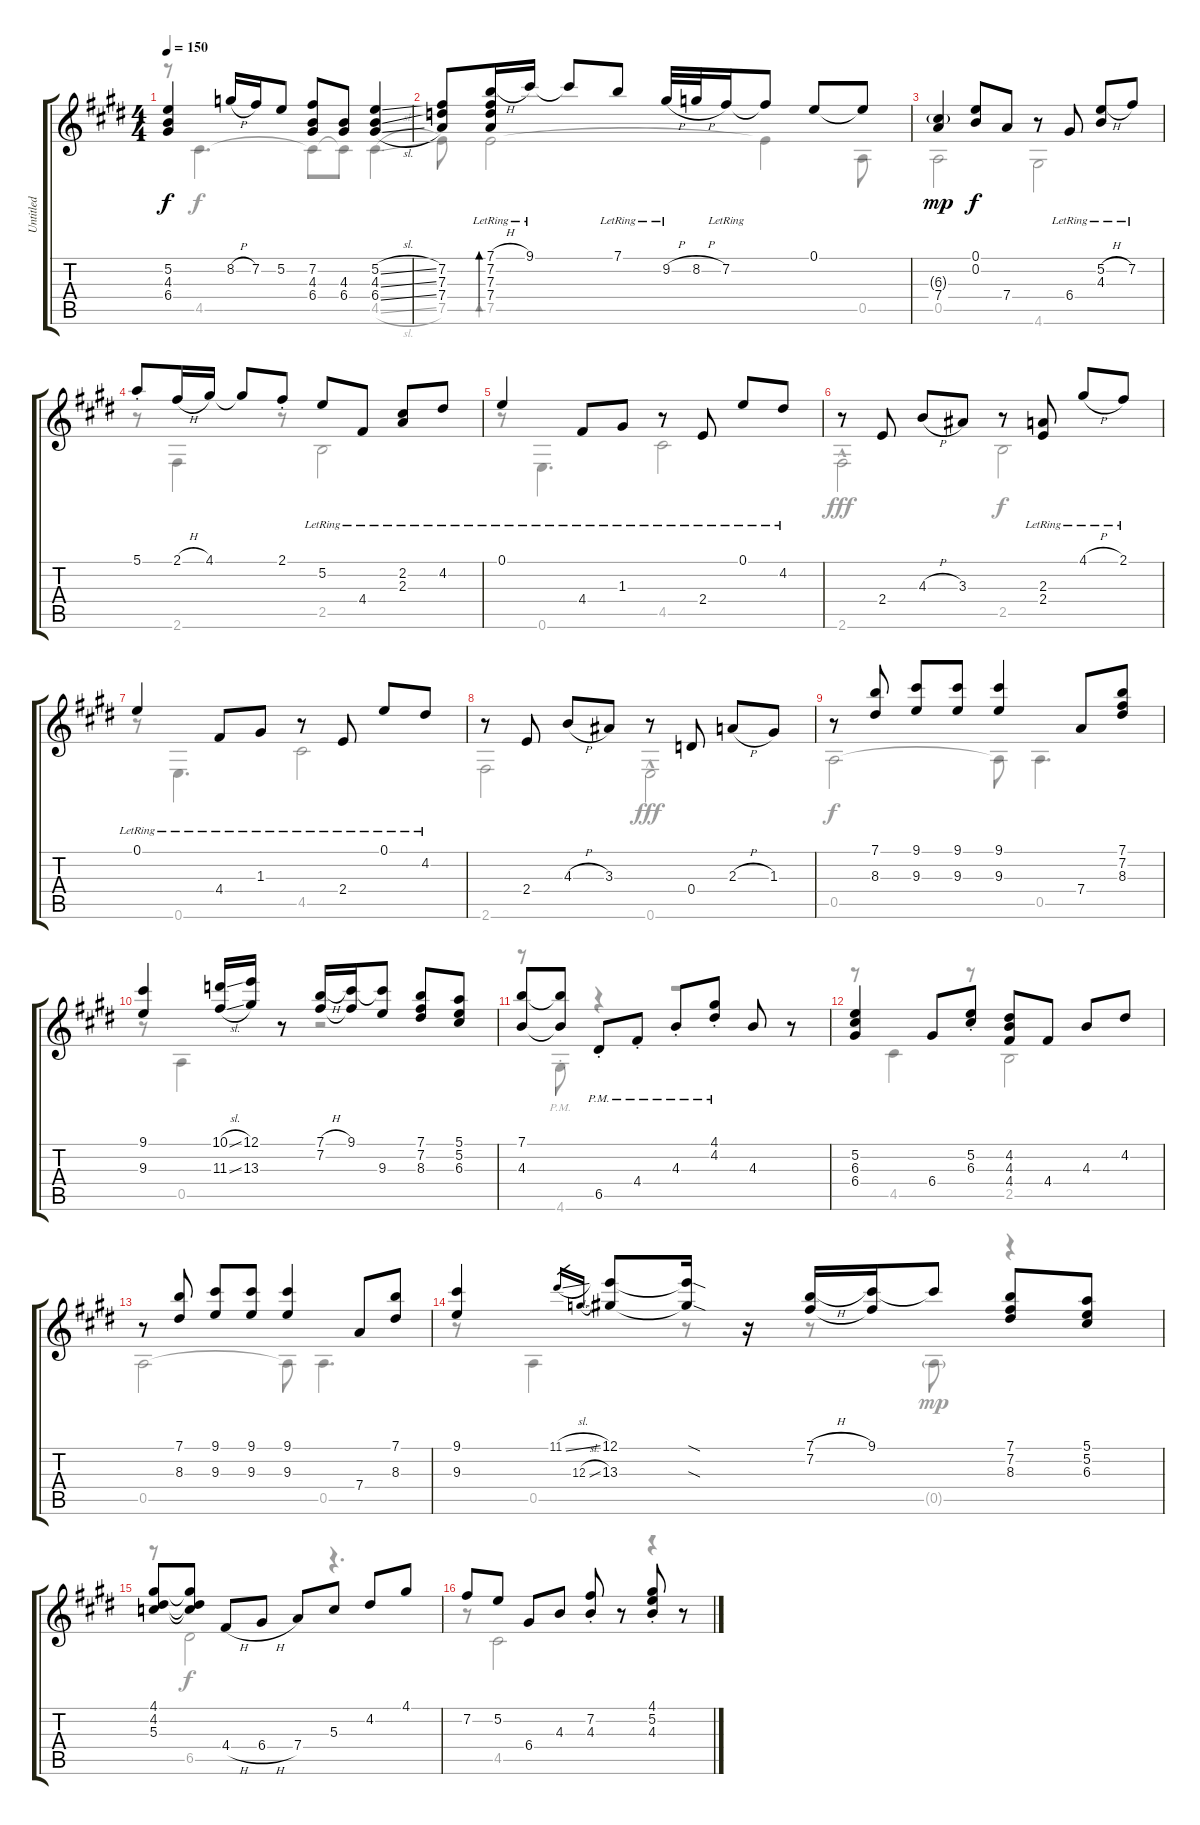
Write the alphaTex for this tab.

\track ("Untitled" "Untitled") {instrument acousticguitarsteel}
\staff {score tabs}
\tuning (E4 B3 G3 D3 A2 E2) {hide}
\voice
\ts (4 4)
\tempo 150
\clef g2
\ks e
(5.2 4.3 6.4).4{dy f} 8.2{h}.16 7.2.16 5.2.8 (7.2 4.3 6.4).8 (4.3 6.4).8 (5.2{sl} 4.3{sl} 6.4{sl}).4 |
\ks c#minor
(7.2 7.3 7.4).8 (7.1{h lr} 7.2{lr} 7.3{lr} 7.4{lr}).16{bd 30} 9.1{lr}.16 9.1{t}.8 7.1{lr}.8 9.2{h lr}.32 8.2{h}.32 7.2{lr}.16 7.2{t}.8 0.1.8 0.1{t}.8 |
(6.3{g} 7.4).4{dy mp} (0.1 0.2).8{dy f} 7.4.8 r.8 6.4{lr}.8 (5.2{h lr} 4.3{lr}).8 7.2{lr}.8 |
5.1{st}.8 2.1{h}.16 4.1.16 4.1{t}.8 2.1{st}.8 5.2{lr}.8 4.4{lr}.8 (2.2{lr} 2.3{lr}).8 4.2{lr}.8 |
\ks e
0.1{lr}.4 4.4{lr}.8 1.3{lr}.8 r.8 2.4{lr}.8 0.1{lr}.8 4.2{lr}.8 |
\ks c#minor
r.8 2.4.8 4.3{h}.8 3.3.8 r.8 (2.3{lr} 2.4{lr}).8 4.1{h lr}.8 2.1{lr}.8 |
0.1{lr}.4 4.4{lr}.8 1.3{lr}.8 r.8 2.4{lr}.8 0.1{lr}.8 4.2{lr}.8 |
r.8 2.4.8 4.3{h}.8 3.3.8 r.8 0.4.8 2.3{h}.8 1.3.8 |
\ks e
r.8 (7.1 8.3).8 (9.1 9.3).8 (9.1 9.3).8 (9.1 9.3).4 7.4.8 (7.1 7.2 8.3).8 |
\ks c#minor
(9.1 9.3).4 (10.1{sl} 11.3{sl}).16 (12.1 13.3).16 r.8 (7.1{h} 7.2).16 (9.1 7.2{t}).16 (9.1{t} 9.3).8 (7.1 7.2 8.3).8 (5.1 5.2 6.3).8 |
(7.1 4.3).8 (7.1{t} 4.3{t}).8 6.5{pm st}.8 4.4{pm st}.8 4.3{pm st}.8 (4.1{pm st} 4.2{pm st}).8 4.3.8 r.8 |
(5.2 6.3 6.4).4 6.4.8 (5.2{st} 6.3{st}).8 (4.2 4.3 4.4).8 4.4.8 4.3.8 4.2.8 |
\ks e
r.8 (7.1 8.3).8 (9.1 9.3).8 (9.1 9.3).8 (9.1 9.3).4 7.4.8 (7.1 8.3).8 |
\ks c#minor
(9.1 9.3).4 11.1{sl}.16{gr} 12.3{sl}.16{gr} (12.1 13.3).8 (12.1{sod t} 13.3{sod t}).16 r.16 (7.1{h} 7.2).16 (9.1 7.2{t}).16 9.1{t}.8 (7.1 7.2 8.3).8 (5.1 5.2 6.3).8 |
(4.1 4.2 5.3).8 (4.1{t} 4.2{t} 5.3{t}).8 4.4{h}.8 6.4{h}.8 7.4.8 5.3.8 4.2.8 4.1.8 |
7.2.8 5.2.8 6.4.8 4.3.8 (7.2{st} 4.3{st}).8 r.8 (4.1{st} 5.2{st} 4.3{st}).8 r.8
\voice
\clef g2
\ottava regular
\simile none
\ks e
r.8{dy f} 4.5.4{d} 4.5{t}.8 4.5{t}.8 4.5{sl}.4 |
\ks c#minor
7.5.8 7.5.2{bd 30} 7.5{t}.4 0.5.8 |
0.5.2 4.6.2 |
r.8 2.6.4 r.8 2.5.2 |
\ks e
r.8 0.6.4{d} 4.5.2 |
\ks c#minor
2.6{hac}.2{dy fff} 2.5.2{dy f} |
r.8 0.6.4{d} 4.5.2 |
2.6.2 0.6{hac}.2{dy fff} |
\ks e
0.5.2{dy f} 0.5{t}.8 0.5.4{d} |
\ks c#minor
r.8 0.5.4 r.8 r.2 |
r.8 4.6{pm st}.8 r.4 r.2 |
r.8 4.5.4 r.8 2.5.2 |
\ks e
0.5.2 0.5{t}.8 0.5.4{d} |
\ks c#minor
r.8 0.5.4 r.8 r.8 0.5{g}.8{dy mp} r.4 |
r.8 6.5.2{dy f} r.4{d} |
r.8 4.5.2 r.8 r.4
